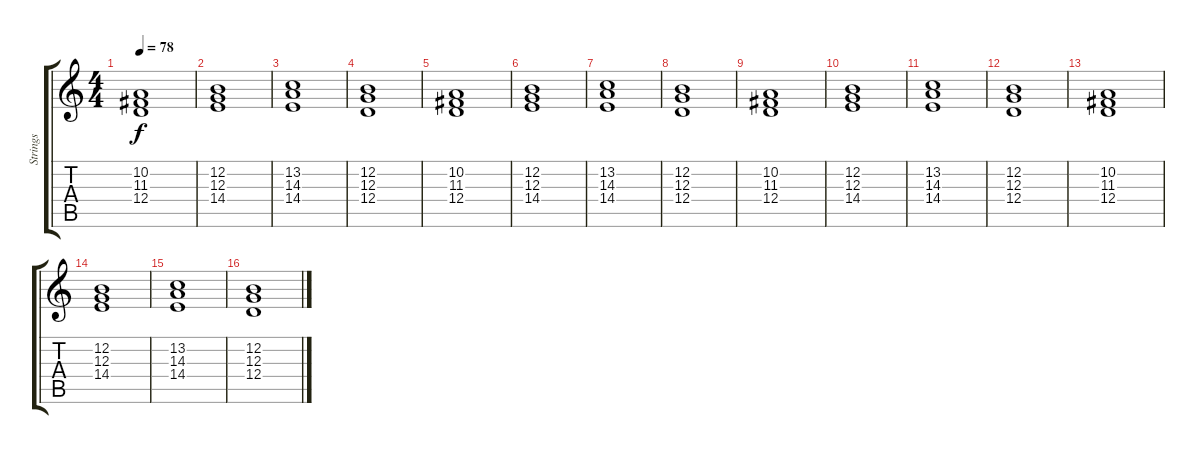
\track ("Strings" "Strings") {instrument synthstrings2}
\staff {score tabs}
\tuning (E4 B3 G3 D3 A2 E2) {hide}
\ts (4 4)
\tempo 78
\clef g2
\ks c
(10.2 11.3 12.4).1{dy f} |
(12.2 12.3 14.4).1 |
(13.2 14.3 14.4).1 |
(12.2 12.3 12.4).1 |
(10.2 11.3 12.4).1 |
(12.2 12.3 14.4).1 |
(13.2 14.3 14.4).1 |
(12.2 12.3 12.4).1 |
(10.2 11.3 12.4).1 |
(12.2 12.3 14.4).1 |
(13.2 14.3 14.4).1 |
(12.2 12.3 12.4).1 |
(10.2 11.3 12.4).1 |
(12.2 12.3 14.4).1 |
(13.2 14.3 14.4).1 |
(12.2 12.3 12.4).1
